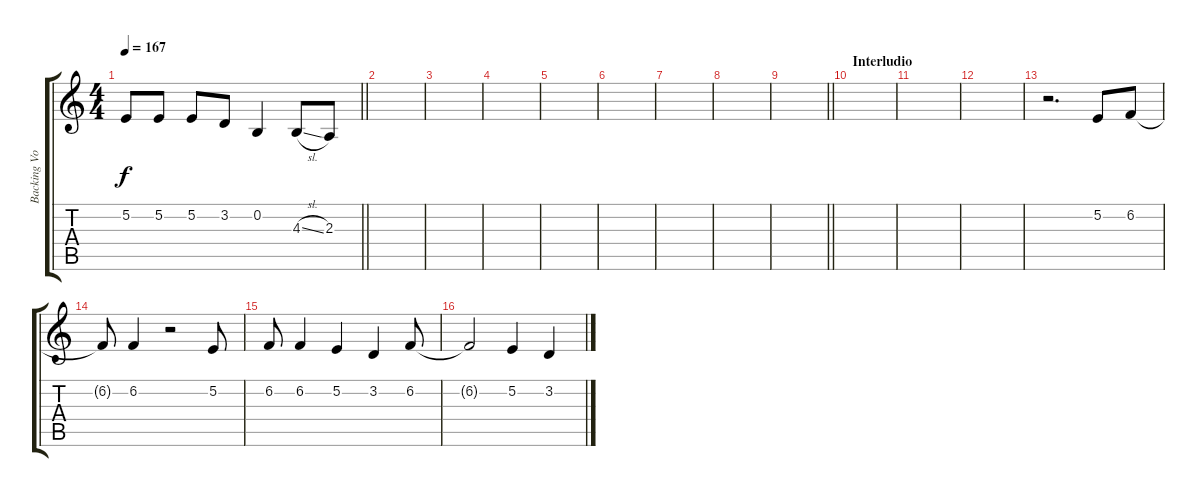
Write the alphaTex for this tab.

\track ("Backing Vocals" "Backing Vo") {instrument trumpet}
\staff {score tabs}
\tuning (E4 B3 G3 D3 A2 E2) {hide}
\ts (4 4)
\tempo 167
\clef g2
\barLineRight lightlight
\ks c
5.2.8{dy f} 5.2.8 5.2.8 3.2.8 0.2.4 4.3{sl}.8 2.3.8 |
|
|
|
|
|
|
|
\barLineRight lightlight
|
\section ("" "Interludio")
|
|
|
r.2{d} 5.2.8 6.2.8 |
6.2{t}.8 6.2.4 r.2 5.2.8 |
6.2.8 6.2.4 5.2.4 3.2.4 6.2.8 |
6.2{t}.2 5.2.4 3.2.4
